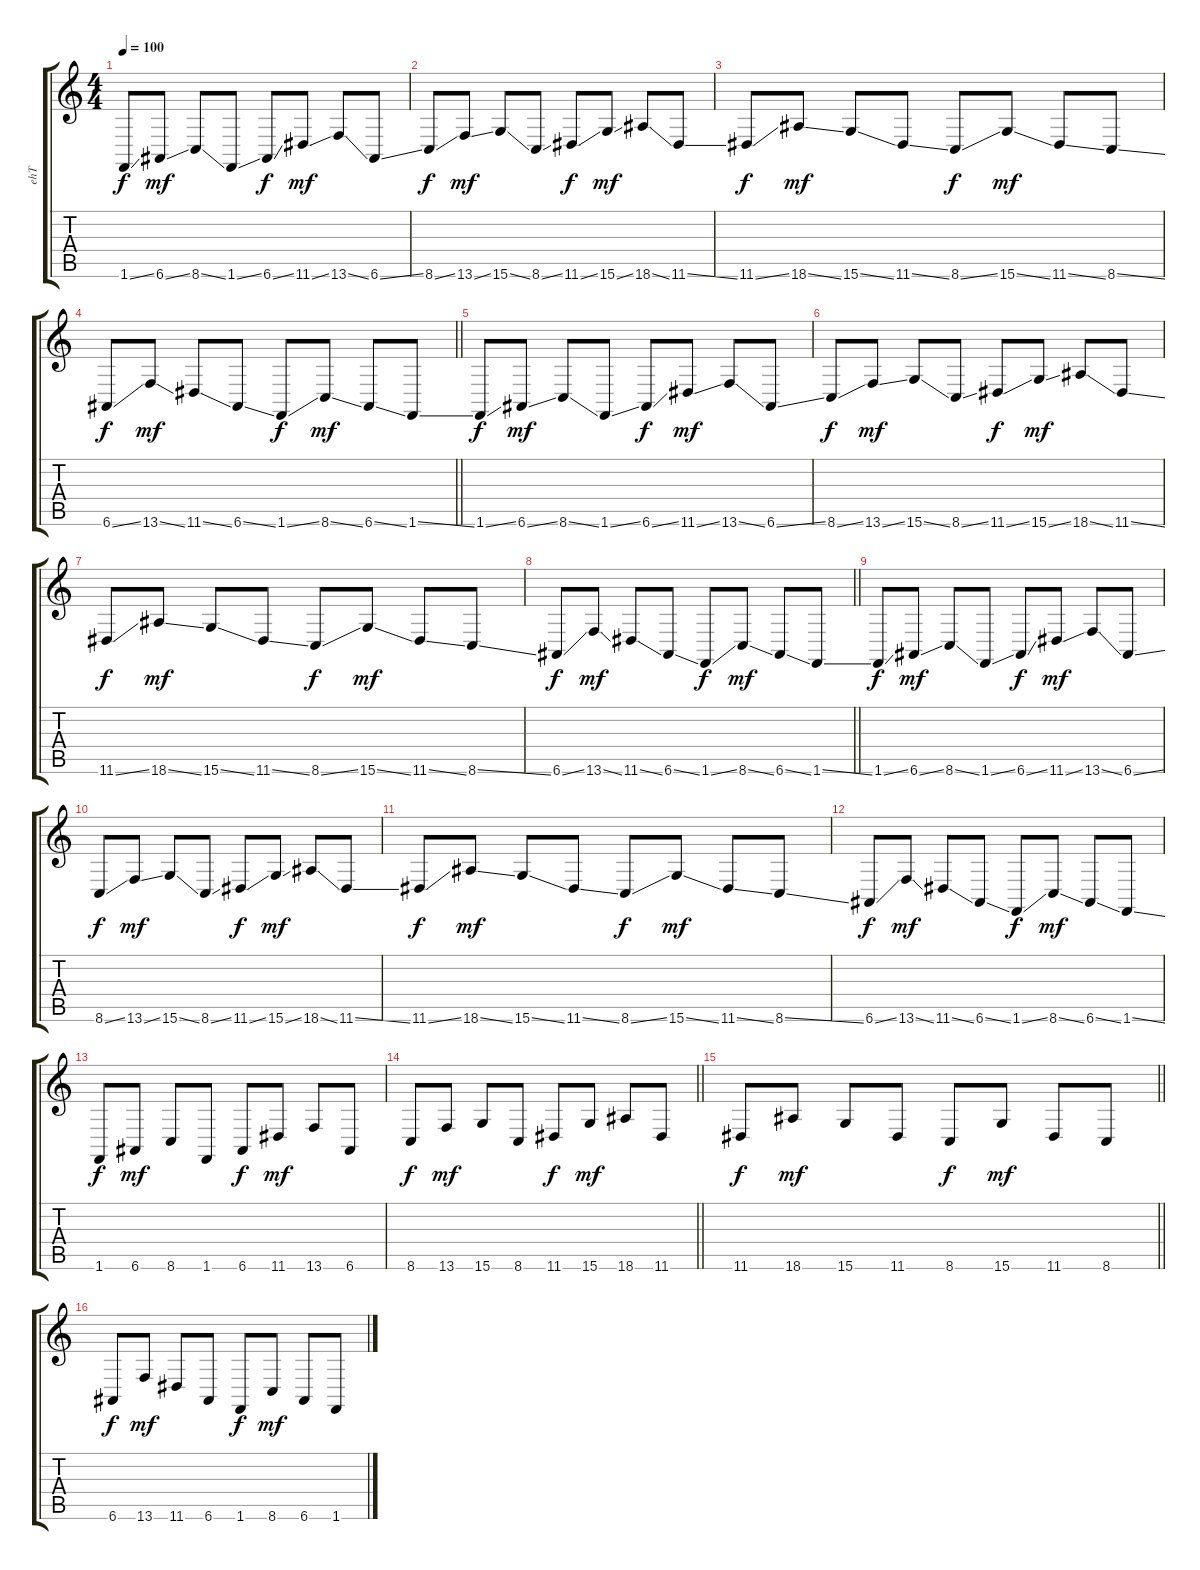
\track ("ehT" "ehT") {instrument pad8sweep}
\staff {score tabs}
\tuning (E4 B3 G3 D3 A2 E2) {hide}
\ts (4 4)
\section ("" "")
\tempo 100
\clef g2
\ks c
1.6{ss}.8{dy f} 6.6{ss}.8{dy mf} 8.6{ss}.8 1.6{ss}.8 6.6{ss}.8{dy f} 11.6{ss}.8{dy mf} 13.6{ss}.8 6.6{ss}.8 |
8.6{ss}.8{dy f} 13.6{ss}.8{dy mf} 15.6{ss}.8 8.6{ss}.8 11.6{ss}.8{dy f} 15.6{ss}.8{dy mf} 18.6{ss}.8 11.6{ss}.8 |
11.6{ss}.8{dy f} 18.6{ss}.8{dy mf} 15.6{ss}.8 11.6{ss}.8 8.6{ss}.8{dy f} 15.6{ss}.8{dy mf} 11.6{ss}.8 8.6{ss}.8 |
\barLineRight lightlight
6.6{ss}.8{dy f} 13.6{ss}.8{dy mf} 11.6{ss}.8 6.6{ss}.8 1.6{ss}.8{dy f} 8.6{ss}.8{dy mf} 6.6{ss}.8 1.6{ss}.8 |
1.6{ss}.8{dy f} 6.6{ss}.8{dy mf} 8.6{ss}.8 1.6{ss}.8 6.6{ss}.8{dy f} 11.6{ss}.8{dy mf} 13.6{ss}.8 6.6{ss}.8 |
8.6{ss}.8{dy f} 13.6{ss}.8{dy mf} 15.6{ss}.8 8.6{ss}.8 11.6{ss}.8{dy f} 15.6{ss}.8{dy mf} 18.6{ss}.8 11.6{ss}.8 |
11.6{ss}.8{dy f} 18.6{ss}.8{dy mf} 15.6{ss}.8 11.6{ss}.8 8.6{ss}.8{dy f} 15.6{ss}.8{dy mf} 11.6{ss}.8 8.6{ss}.8 |
\barLineRight lightlight
6.6{ss}.8{dy f} 13.6{ss}.8{dy mf} 11.6{ss}.8 6.6{ss}.8 1.6{ss}.8{dy f} 8.6{ss}.8{dy mf} 6.6{ss}.8 1.6{ss}.8 |
1.6{ss}.8{dy f} 6.6{ss}.8{dy mf} 8.6{ss}.8 1.6{ss}.8 6.6{ss}.8{dy f} 11.6{ss}.8{dy mf} 13.6{ss}.8 6.6{ss}.8 |
8.6{ss}.8{dy f} 13.6{ss}.8{dy mf} 15.6{ss}.8 8.6{ss}.8 11.6{ss}.8{dy f} 15.6{ss}.8{dy mf} 18.6{ss}.8 11.6{ss}.8 |
11.6{ss}.8{dy f} 18.6{ss}.8{dy mf} 15.6{ss}.8 11.6{ss}.8 8.6{ss}.8{dy f} 15.6{ss}.8{dy mf} 11.6{ss}.8 8.6{ss}.8 |
6.6{ss}.8{dy f} 13.6{ss}.8{dy mf} 11.6{ss}.8 6.6{ss}.8 1.6{ss}.8{dy f} 8.6{ss}.8{dy mf} 6.6{ss}.8 1.6{ss}.8 |
1.6.8{dy f} 6.6.8{dy mf} 8.6.8 1.6.8 6.6.8{dy f} 11.6.8{dy mf} 13.6.8 6.6.8 |
\barLineRight lightlight
8.6.8{dy f} 13.6.8{dy mf} 15.6.8 8.6.8 11.6.8{dy f} 15.6.8{dy mf} 18.6.8 11.6.8 |
\barLineRight lightlight
11.6.8{dy f} 18.6.8{dy mf} 15.6.8 11.6.8 8.6.8{dy f} 15.6.8{dy mf} 11.6.8 8.6.8 |
\section ("" "")
6.6.8{dy f} 13.6.8{dy mf} 11.6.8 6.6.8 1.6.8{dy f} 8.6.8{dy mf} 6.6.8 1.6.8
